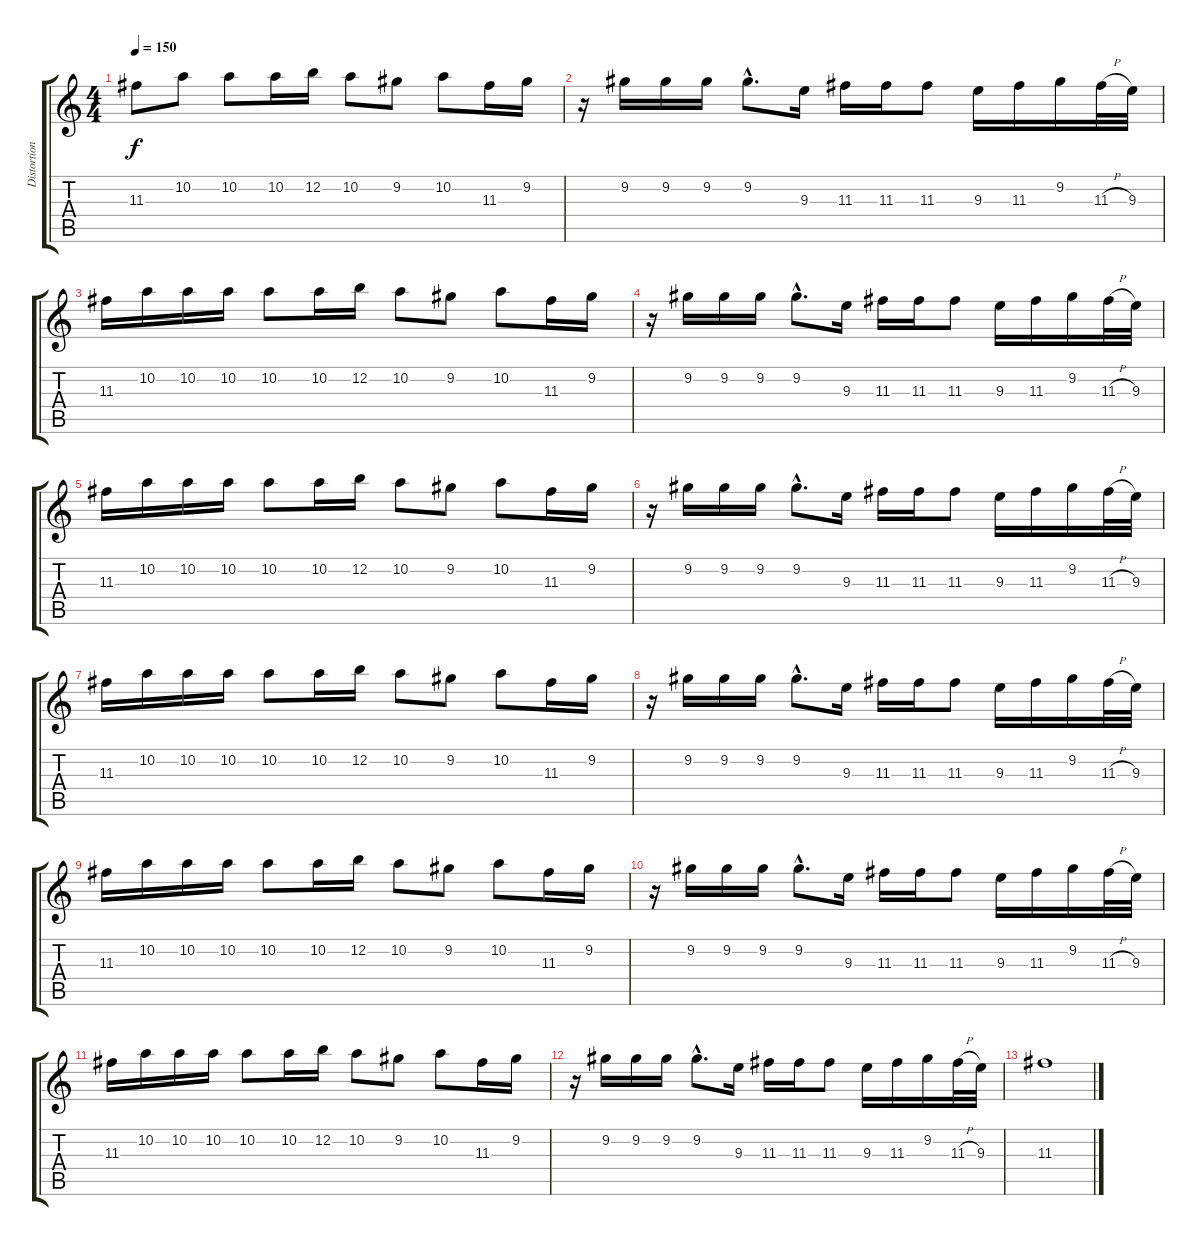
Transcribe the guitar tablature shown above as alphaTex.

\track ("Distortion Guitar 1" "Distortion") {instrument distortionguitar}
\staff {score tabs}
\tuning (E4 B3 G3 D3 A2 E2) {hide}
\ts (4 4)
\tempo 150
\clef g2
\ks c
11.3.8{dy f} 10.2.8 10.2.8 10.2.16 12.2.16 10.2.8 9.2.8 10.2.8 11.3.16 9.2.16 |
r.16 9.2.16 9.2.16 9.2.16 9.2{hac}.8{d} 9.3.16 11.3.16 11.3.16 11.3.8 9.3.16 11.3.16 9.2.16 11.3{h}.32 9.3.32 |
11.3.16 10.2.16 10.2.16 10.2.16 10.2.8 10.2.16 12.2.16 10.2.8 9.2.8 10.2.8 11.3.16 9.2.16 |
r.16 9.2.16 9.2.16 9.2.16 9.2{hac}.8{d} 9.3.16 11.3.16 11.3.16 11.3.8 9.3.16 11.3.16 9.2.16 11.3{h}.32 9.3.32 |
11.3.16 10.2.16 10.2.16 10.2.16 10.2.8 10.2.16 12.2.16 10.2.8 9.2.8 10.2.8 11.3.16 9.2.16 |
r.16 9.2.16 9.2.16 9.2.16 9.2{hac}.8{d} 9.3.16 11.3.16 11.3.16 11.3.8 9.3.16 11.3.16 9.2.16 11.3{h}.32 9.3.32 |
11.3.16 10.2.16 10.2.16 10.2.16 10.2.8 10.2.16 12.2.16 10.2.8 9.2.8 10.2.8 11.3.16 9.2.16 |
r.16 9.2.16 9.2.16 9.2.16 9.2{hac}.8{d} 9.3.16 11.3.16 11.3.16 11.3.8 9.3.16 11.3.16 9.2.16 11.3{h}.32 9.3.32 |
11.3.16 10.2.16 10.2.16 10.2.16 10.2.8 10.2.16 12.2.16 10.2.8 9.2.8 10.2.8 11.3.16 9.2.16 |
r.16 9.2.16 9.2.16 9.2.16 9.2{hac}.8{d} 9.3.16 11.3.16 11.3.16 11.3.8 9.3.16 11.3.16 9.2.16 11.3{h}.32 9.3.32 |
11.3.16 10.2.16 10.2.16 10.2.16 10.2.8 10.2.16 12.2.16 10.2.8 9.2.8 10.2.8 11.3.16 9.2.16 |
r.16 9.2.16 9.2.16 9.2.16 9.2{hac}.8{d} 9.3.16 11.3.16 11.3.16 11.3.8 9.3.16 11.3.16 9.2.16 11.3{h}.32 9.3.32 |
11.3.1
